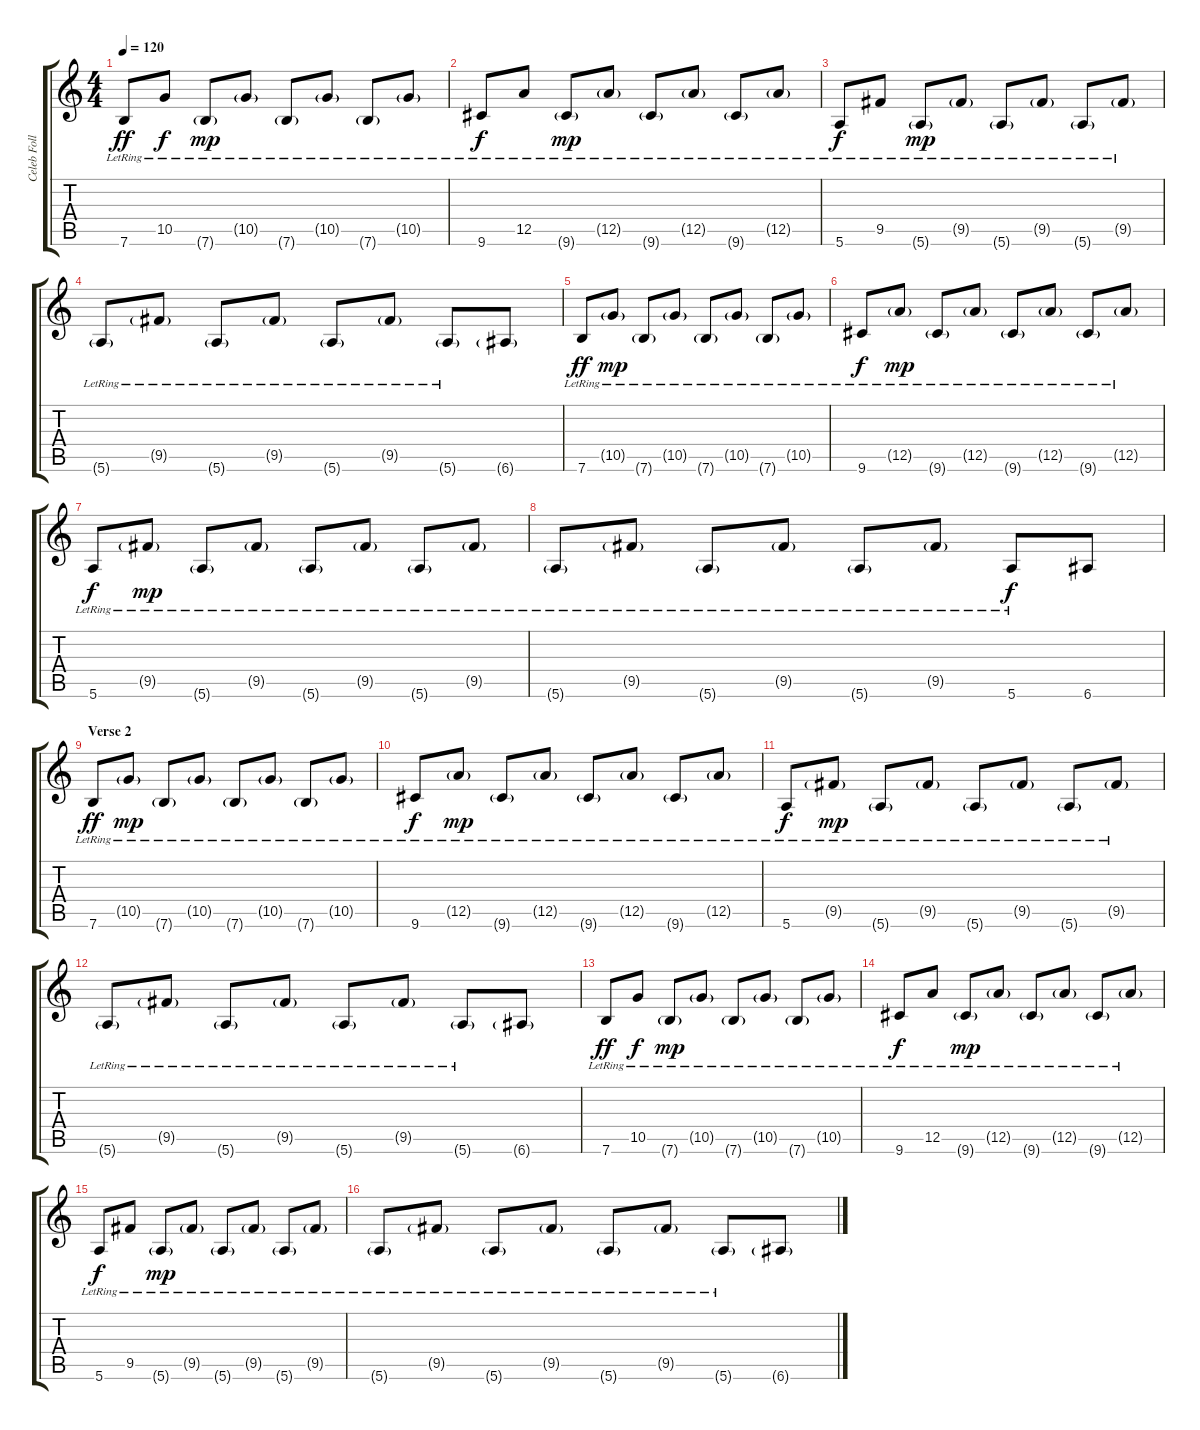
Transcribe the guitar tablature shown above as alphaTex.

\track ("Celeb Followill - Guitar I" "Celeb Foll") {instrument acousticguitarsteel}
\staff {score tabs}
\tuning (E4 B3 G3 D3 A2 E2) {hide}
\ts (4 4)
\tempo 120
\clef g2
\ks c
7.6{lr}.8{dy ff} 10.5{lr}.8{dy f} 7.6{g lr}.8{dy mp} 10.5{g lr}.8 7.6{g lr}.8 10.5{g lr}.8 7.6{g lr}.8 10.5{g lr}.8 |
9.6{lr}.8{dy f} 12.5{lr}.8 9.6{g lr}.8{dy mp} 12.5{g lr}.8 9.6{g lr}.8 12.5{g lr}.8 9.6{g lr}.8 12.5{g lr}.8 |
5.6{lr}.8{dy f} 9.5{lr}.8 5.6{g lr}.8{dy mp} 9.5{g lr}.8 5.6{g lr}.8 9.5{g lr}.8 5.6{g lr}.8 9.5{g lr}.8 |
5.6{g lr}.8 9.5{g lr}.8 5.6{g lr}.8 9.5{g lr}.8 5.6{g lr}.8 9.5{g lr}.8 5.6{g lr}.8 6.6{g}.8 |
7.6{lr}.8{dy ff} 10.5{g lr}.8{dy mp} 7.6{g lr}.8 10.5{g lr}.8 7.6{g lr}.8 10.5{g lr}.8 7.6{g lr}.8 10.5{g lr}.8 |
9.6{lr}.8{dy f} 12.5{g lr}.8{dy mp} 9.6{g lr}.8 12.5{g lr}.8 9.6{g lr}.8 12.5{g lr}.8 9.6{g lr}.8 12.5{g lr}.8 |
5.6{lr}.8{dy f} 9.5{g lr}.8{dy mp} 5.6{g lr}.8 9.5{g lr}.8 5.6{g lr}.8 9.5{g lr}.8 5.6{g lr}.8 9.5{g lr}.8 |
5.6{g lr}.8 9.5{g lr}.8 5.6{g lr}.8 9.5{g lr}.8 5.6{g lr}.8 9.5{g lr}.8 5.6{lr}.8{dy f} 6.6.8 |
\section ("" "Verse 2")
7.6{lr}.8{dy ff} 10.5{g lr}.8{dy mp} 7.6{g lr}.8 10.5{g lr}.8 7.6{g lr}.8 10.5{g lr}.8 7.6{g lr}.8 10.5{g lr}.8 |
9.6{lr}.8{dy f} 12.5{g lr}.8{dy mp} 9.6{g lr}.8 12.5{g lr}.8 9.6{g lr}.8 12.5{g lr}.8 9.6{g lr}.8 12.5{g lr}.8 |
5.6{lr}.8{dy f} 9.5{g lr}.8{dy mp} 5.6{g lr}.8 9.5{g lr}.8 5.6{g lr}.8 9.5{g lr}.8 5.6{g lr}.8 9.5{g lr}.8 |
5.6{g lr}.8 9.5{g lr}.8 5.6{g lr}.8 9.5{g lr}.8 5.6{g lr}.8 9.5{g lr}.8 5.6{g lr}.8 6.6{g}.8 |
7.6{lr}.8{dy ff} 10.5{lr}.8{dy f} 7.6{g lr}.8{dy mp} 10.5{g lr}.8 7.6{g lr}.8 10.5{g lr}.8 7.6{g lr}.8 10.5{g lr}.8 |
9.6{lr}.8{dy f} 12.5{lr}.8 9.6{g lr}.8{dy mp} 12.5{g lr}.8 9.6{g lr}.8 12.5{g lr}.8 9.6{g lr}.8 12.5{g lr}.8 |
5.6{lr}.8{dy f} 9.5{lr}.8 5.6{g lr}.8{dy mp} 9.5{g lr}.8 5.6{g lr}.8 9.5{g lr}.8 5.6{g lr}.8 9.5{g lr}.8 |
5.6{g lr}.8 9.5{g lr}.8 5.6{g lr}.8 9.5{g lr}.8 5.6{g lr}.8 9.5{g lr}.8 5.6{g lr}.8 6.6{g}.8
